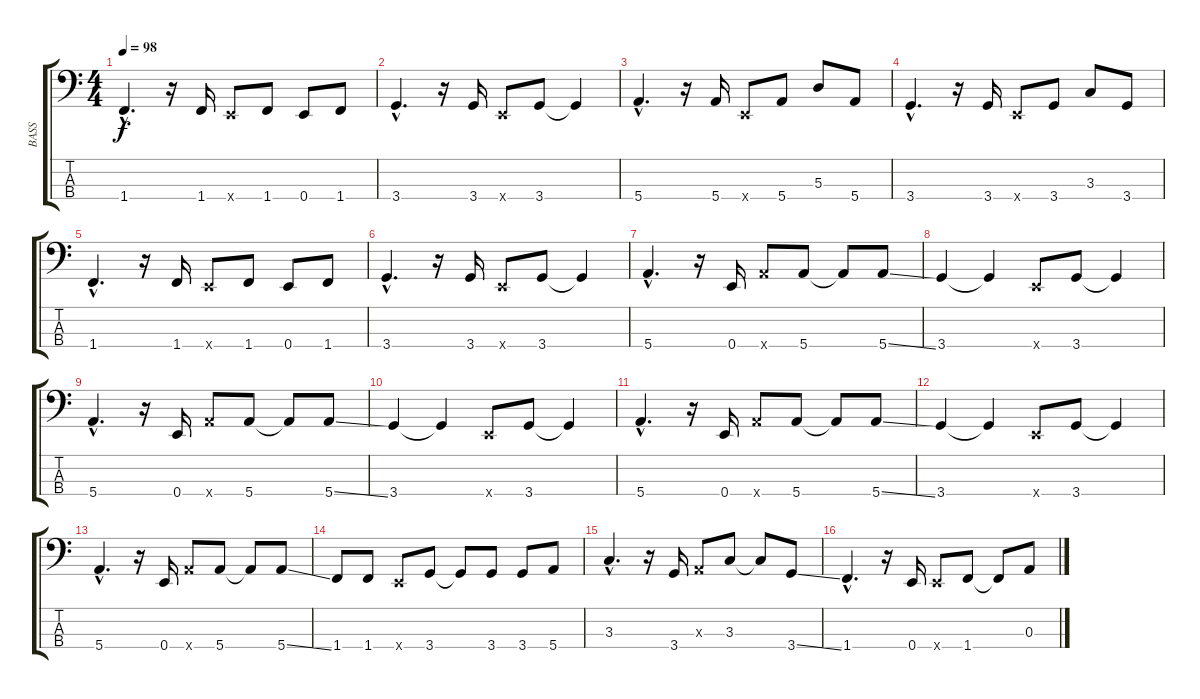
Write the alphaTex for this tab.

\track ("BASS" "BASS") {instrument electricbassfinger}
\staff {score tabs}
\tuning (G2 D2 A1 E1) {hide}
\ts (4 4)
\tempo 98
\clef f4
\ks c
1.4{hac}.4{d dy f} r.16 1.4.16 0.4{x}.8 1.4.8 0.4.8 1.4.8 |
3.4{hac}.4{d} r.16 3.4.16 0.4{x}.8 3.4.8 3.4{t}.4 |
5.4{hac}.4{d} r.16 5.4.16 0.4{x}.8 5.4.8 5.3.8 5.4.8 |
3.4{hac}.4{d} r.16 3.4.16 0.4{x}.8 3.4.8 3.3.8 3.4.8 |
1.4{hac}.4{d} r.16 1.4.16 0.4{x}.8 1.4.8 0.4.8 1.4.8 |
3.4{hac}.4{d} r.16 3.4.16 0.4{x}.8 3.4.8 3.4{t}.4 |
5.4{hac}.4{d} r.16 0.4.16 5.4{x}.8 5.4.8 5.4{t}.8 5.4{ss}.8 |
3.4.4 3.4{t}.4 0.4{x}.8 3.4.8 3.4{t}.4 |
5.4{hac}.4{d} r.16 0.4.16 5.4{x}.8 5.4.8 5.4{t}.8 5.4{ss}.8 |
3.4.4 3.4{t}.4 0.4{x}.8 3.4.8 3.4{t}.4 |
5.4{hac}.4{d} r.16 0.4.16 5.4{x}.8 5.4.8 5.4{t}.8 5.4{ss}.8 |
3.4.4 3.4{t}.4 0.4{x}.8 3.4.8 3.4{t}.4 |
5.4{hac}.4{d} r.16 0.4.16 5.4{x}.8 5.4.8 5.4{t}.8 5.4{ss}.8 |
1.4.8 1.4.8 0.4{x}.8 3.4.8 3.4{t}.8 3.4.8 3.4.8 5.4.8 |
3.3{hac}.4{d} r.16 3.4.16 0.3{x}.8 3.3.8 3.3{t}.8 3.4{ss}.8 |
1.4{hac}.4{d} r.16 0.4.16 0.4{x}.8 1.4.8 1.4{t}.8 0.3.8
